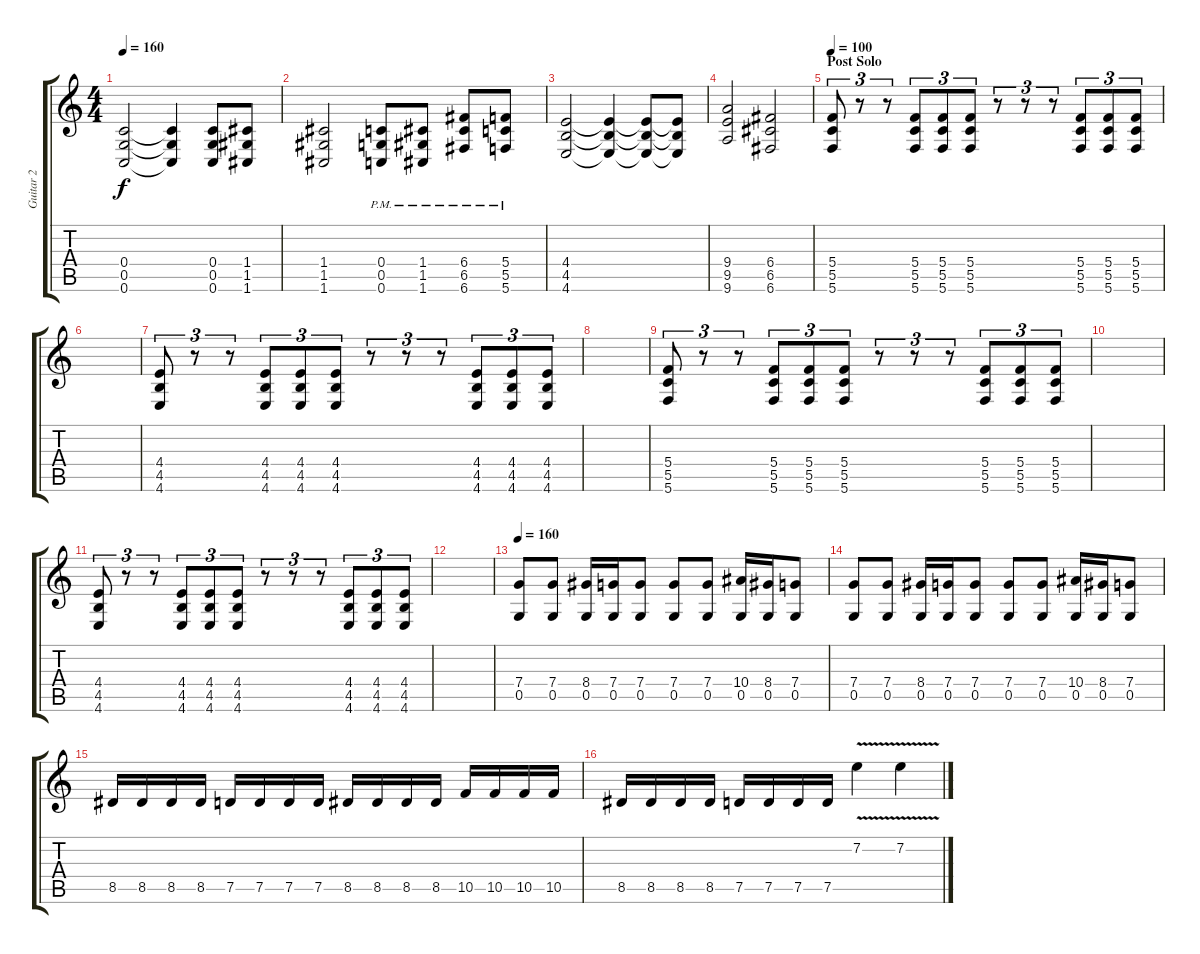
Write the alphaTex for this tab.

\track ("Guitar 2" "Guitar 2") {instrument overdrivenguitar}
\staff {score tabs}
\tuning (D4 A3 F3 C3 G2 C2) {hide}
\ts (4 4)
\tempo 160
\clef g2
\ks c
(0.4 0.5 0.6).2{dy f} (0.4{t} 0.5{t} 0.6{t}).4 (0.4 0.5 0.6).8 (1.4 1.5 1.6).8 |
(1.4 1.5 1.6).2 (0.4{pm} 0.5{pm} 0.6{pm}).8 (1.4{pm} 1.5{pm} 1.6{pm}).8 (6.4{pm} 6.5{pm} 6.6{pm}).8 (5.4{pm} 5.5{pm} 5.6{pm}).8 |
(4.4 4.5 4.6).2 (4.4{t} 4.5{t} 4.6{t}).4 (4.4{t} 4.5{t} 4.6{t}).8 (4.4{t} 4.5{t} 4.6{t}).8 |
(9.4 9.5 9.6).2 (6.4 6.5 6.6).2 |
\section ("" "Post Solo")
\tempo 100
(5.4 5.5 5.6).8{tu (3 2)} r.8{tu (3 2)} r.8{tu (3 2)} (5.4 5.5 5.6).8{tu (3 2)} (5.4 5.5 5.6).8{tu (3 2)} (5.4 5.5 5.6).8{tu (3 2)} r.8{tu (3 2)} r.8{tu (3 2)} r.8{tu (3 2)} (5.4 5.5 5.6).8{tu (3 2)} (5.4 5.5 5.6).8{tu (3 2)} (5.4 5.5 5.6).8{tu (3 2)} |
|
(4.4 4.5 4.6).8{tu (3 2)} r.8{tu (3 2)} r.8{tu (3 2)} (4.4 4.5 4.6).8{tu (3 2)} (4.4 4.5 4.6).8{tu (3 2)} (4.4 4.5 4.6).8{tu (3 2)} r.8{tu (3 2)} r.8{tu (3 2)} r.8{tu (3 2)} (4.4 4.5 4.6).8{tu (3 2)} (4.4 4.5 4.6).8{tu (3 2)} (4.4 4.5 4.6).8{tu (3 2)} |
|
(5.4 5.5 5.6).8{tu (3 2)} r.8{tu (3 2)} r.8{tu (3 2)} (5.4 5.5 5.6).8{tu (3 2)} (5.4 5.5 5.6).8{tu (3 2)} (5.4 5.5 5.6).8{tu (3 2)} r.8{tu (3 2)} r.8{tu (3 2)} r.8{tu (3 2)} (5.4 5.5 5.6).8{tu (3 2)} (5.4 5.5 5.6).8{tu (3 2)} (5.4 5.5 5.6).8{tu (3 2)} |
|
(4.4 4.5 4.6).8{tu (3 2)} r.8{tu (3 2)} r.8{tu (3 2)} (4.4 4.5 4.6).8{tu (3 2)} (4.4 4.5 4.6).8{tu (3 2)} (4.4 4.5 4.6).8{tu (3 2)} r.8{tu (3 2)} r.8{tu (3 2)} r.8{tu (3 2)} (4.4 4.5 4.6).8{tu (3 2)} (4.4 4.5 4.6).8{tu (3 2)} (4.4 4.5 4.6).8{tu (3 2)} |
|
\tempo 160
(7.4 0.5).8 (7.4 0.5).8 (8.4 0.5).16 (7.4 0.5).16 (7.4 0.5).8 (7.4 0.5).8 (7.4 0.5).8 (10.4 0.5).16 (8.4 0.5).16 (7.4 0.5).8 |
(7.4 0.5).8 (7.4 0.5).8 (8.4 0.5).16 (7.4 0.5).16 (7.4 0.5).8 (7.4 0.5).8 (7.4 0.5).8 (10.4 0.5).16 (8.4 0.5).16 (7.4 0.5).8 |
8.5.16 8.5.16 8.5.16 8.5.16 7.5.16 7.5.16 7.5.16 7.5.16 8.5.16 8.5.16 8.5.16 8.5.16 10.5.16 10.5.16 10.5.16 10.5.16 |
8.5.16 8.5.16 8.5.16 8.5.16 7.5.16 7.5.16 7.5.16 7.5.16 7.2{v}.4 7.2{v}.4
